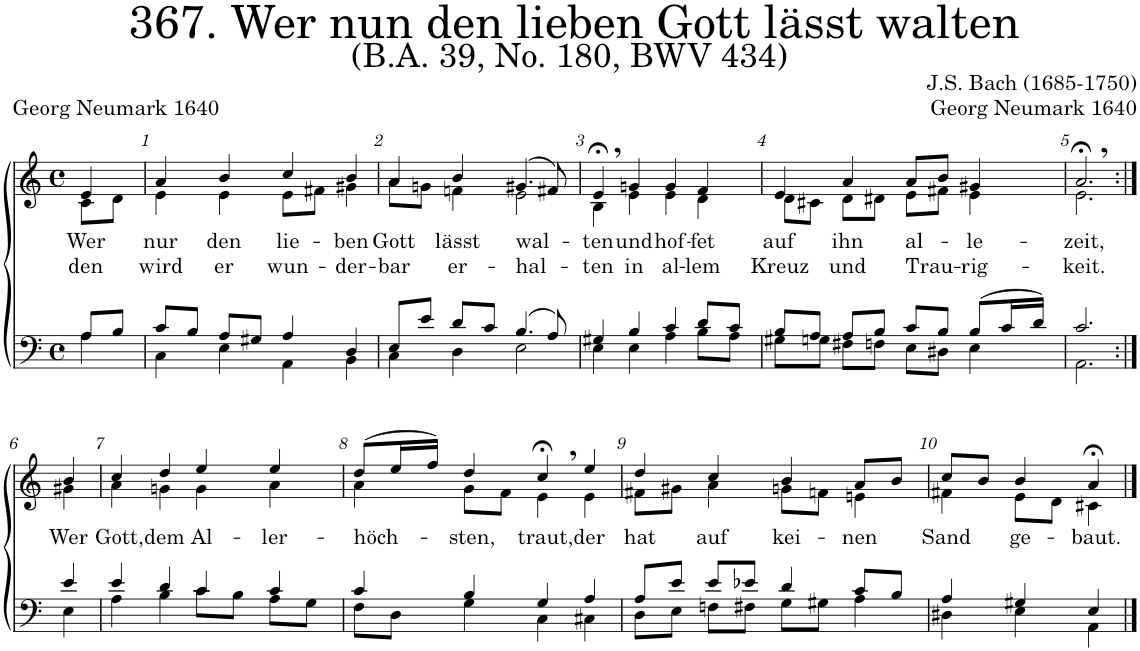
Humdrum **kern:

**kern	**kern	**text	**text
*part2	*part1	*part1	*part1
*staff2	*staff1	*staff1	*staff1
*I"Tenor/Bass	*I"Soprano/Alto	*	*
*clefF4	*clefG2	*	*
*k[]	*k[]	*	*
*M4/4	*M4/4	*	*
*met(c)	*met(c)	*	*
=	=	=	=
*^	*	*	*
!	!	!	!LO:LY:b	!LO:LY:b
*	*	*^	*	*
8A/L	4A\	4e/	8c;\L	Wer	den
8B/J	.	.	8d\J	.	.
=1	=1	=1	=1	=1	=1
!	!	!	!	!LO:LY:b	!LO:LY:b
8c;</L	4C\	4a/	4e\	nur	wird
8B/J	.	.	.	.	.
!	!	!	!	!LO:LY:b	!LO:LY:b
8A/L	4E\	4b/	4e\	den	er
8G#X/J	.	.	.	.	.
!	!	!	!	!LO:LY:b	!LO:LY:b
4A/	4AA\	4cc/	8e\L	lie-	wun-
.	.	.	8f#X\J	.	.
!	!	!	!	!LO:LY:b	!LO:LY:b
4D/	4BB\	4b/	4g#X\	-ben	-der-
=2	=2	=2	=2	=2	=2
!	!	!	!	!LO:LY:b	!LO:LY:b
8E/L	4C;\	4a/	8a\L	Gott	-bar
8e/J	.	.	8gn\J	.	.
!	!	!	!	!LO:LY:b	!LO:LY:b
8d/L	4D\	4b/	4fn\	lässt	er-
8c/J	.	.	.	.	.
!	!	!	!	!LO:LY:b	!LO:LY:b
(4.B/	2E\	(4.g#X/	2e\	wal-	-hal-
8A/)	.	8f#X/)	.	.	.
=3	=3	=3	=3	=3	=3
!	!	!	!	!LO:LY:b	!LO:LY:b
4G#X/	4E\	4e;<,/	4B\	-ten	-ten
!	!	!	!	!LO:LY:b	!LO:LY:b
4B/	4E\	4gn/	4e\	und	in
!	!	!	!	!LO:LY:b	!LO:LY:b
4c/	4A\	4g/	4e\	hof-	al-
!	!	!	!	!LO:LY:b	!LO:LY:b
8d/L	8B\L	4f/	4d\	-fet	-lem
8c/J	8A\J	.	.	.	.
=4	=4	=4	=4	=4	=4
!	!	!	!	!LO:LY:b	!LO:LY:b
8B/L	8G#X\L	4e/	8d\L	auf	Kreuz
8A/J	8Gn\J	.	8c#X\J	.	.
!	!	!	!	!LO:LY:b	!LO:LY:b
8A/L	8F#X\L	4a/	8d\L	ihn	und
8B/J	8Fn\J	.	8d#X\J	.	.
!	!	!	!	!LO:LY:b	!LO:LY:b
8c/L	8E\L	8a/L	8e\L	al-	Trau-
8B/J	8D#X\J	8b/J	8f#X\J	.	.
!	!	!	!	!LO:LY:b	!LO:LY:b
(8B/L	4E\	4g#X/	4e\	-le-	-rig-
16c/L	.	.	.	.	.
16d/JJ)	.	.	.	.	.
=5	=5	=5	=5	=5	=5
!	!	!	!	!LO:LY:b	!LO:LY:b
2.c/	2.AA\	2.a;<,/	2.e\	-zeit,	-keit.
!!LO:LB:g=z	!!
=6:|!	=6:|!	=6:|!	=6:|!	=6:|!	=6:|!
!	!	!	!	!LO:LY:b	!
4e/	4E\	4b/	4g#X\	Wer	.
=7	=7	=7	=7	=7	=7
!	!	!	!	!LO:LY:b	!
4e/	4A\	4cc;</	4a\	Gott,	.
!	!	!	!	!LO:LY:b	!
4d/	4B\	4dd/	4gn\	dem	.
!	!	!	!	!LO:LY:b	!
4c/	8c\L	4ee;</	4g\	Al-	.
.	8B\J	.	.	.	.
!	!	!	!	!LO:LY:b	!
4c/	8A\L	4ee/	4a\	-ler-	.
.	8G\J	.	.	.	.
=8	=8	=8	=8	=8	=8
!	!	!	!	!LO:LY:b	!
4c/	8F\L	(8dd/L	4a\	-höch-	.
.	8D\J	16ee/L	.	.	.
.	.	16ff/JJ)	.	.	.
!	!	!	!	!LO:LY:b	!
4B/	4G\	4dd/	8g\L	sten,	.
.	.	.	8f\J	.	.
!	!	!	!	!LO:LY:b	!
4G/	4C\	4cc;<,/	4e\	traut,	.
!	!	!	!	!LO:LY:b	!
4A/	4C#X\	4ee/	4e\	der	.
=9	=9	=9	=9	=9	=9
!	!	!	!	!LO:LY:b	!
8A/L	8D\L	4dd/	8f#X\L	hat	.
8e/J	8E\J	.	8g#X\J	.	.
!	!	!	!	!LO:LY:b	!
8e/L	8Fn\L	4cc/	4a\	auf	.
8e-X/J	8F#X\J	.	.	.	.
!	!	!	!	!LO:LY:b	!
4d/	8G\L	4b/	8gn\L	kei-	.
.	8G#X\J	.	8fn\J	.	.
!	!	!	!	!LO:LY:b	!
8c/L	4A\	8a/L	4en\	-nen	.
8B/J	.	8b/J	.	.	.
=10	=10	=10	=10	=10	=10
!	!	!	!	!LO:LY:b	!
4A/	4D#X\	8cc/L	4f#X\	Sand	.
.	.	8b/J	.	.	.
!	!	!	!	!LO:LY:b	!
4G#X/	4E\	4b/	8e\L	ge-	.
.	.	.	8d\J	.	.
!	!	!	!	!LO:LY:b	!
4E/	4AA\	4a;</	4c#X\	-baut.	.
*v	*v	*	*	*	*
*	*v	*v	*	*
==	==	==	==
*-	*-	*-	*-
